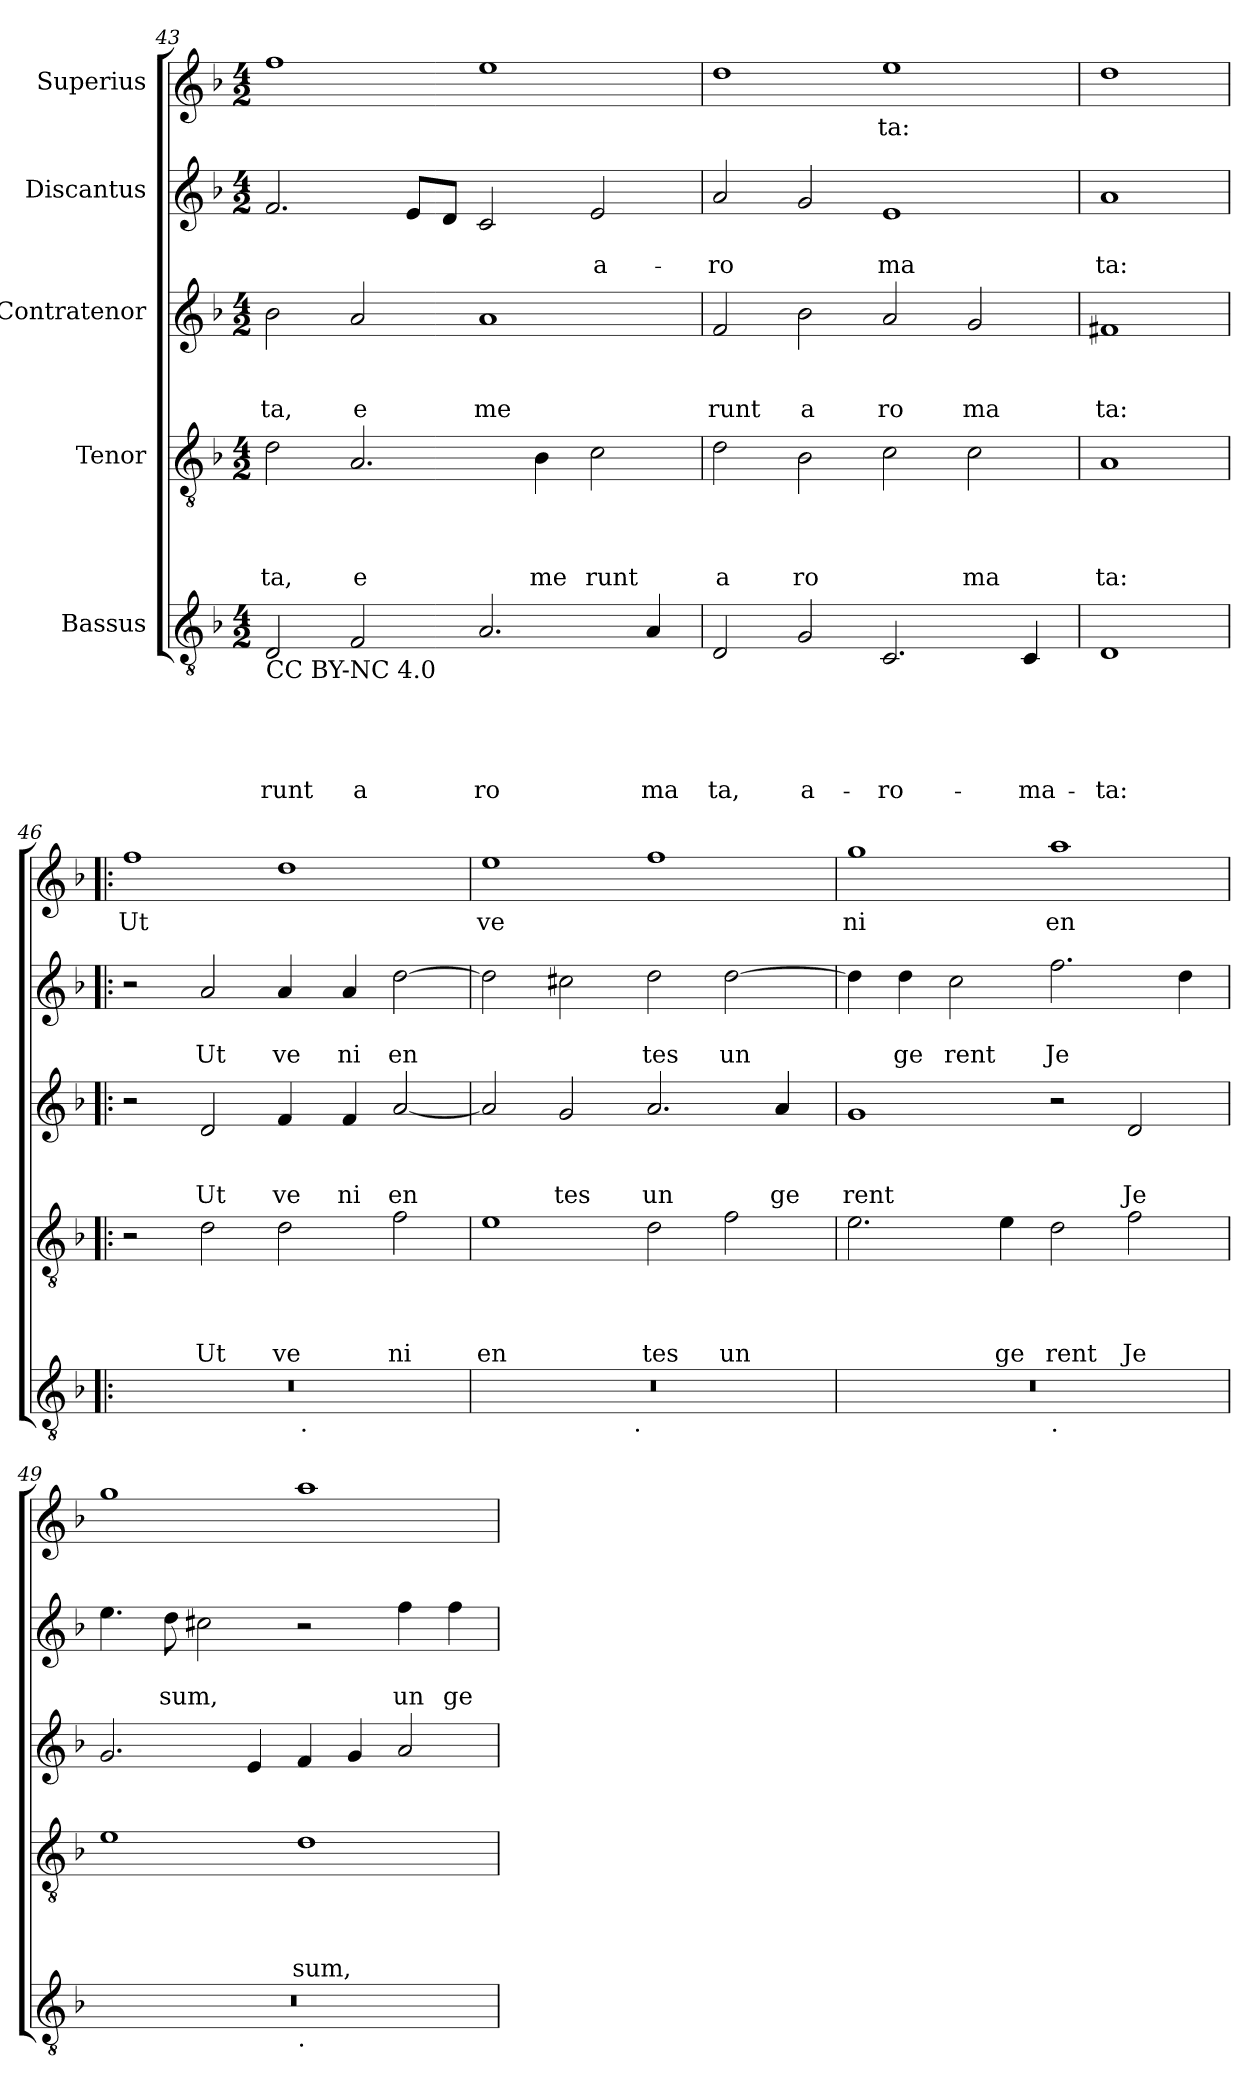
**kern	**text	**text	**text	**text	**text	**kern	**text	**text	**text	**text	**kern	**text	**text	**text	**kern	**text	**text	**kern	**text
*part5	*part5	*part5	*part5	*part5	*part5	*part4	*part4	*part4	*part4	*part4	*part3	*part3	*part3	*part3	*part2	*part2	*part2	*part1	*part1
*staff5	*staff5	*staff5	*staff5	*staff5	*staff5	*staff4	*staff4	*staff4	*staff4	*staff4	*staff3	*staff3	*staff3	*staff3	*staff2	*staff2	*staff2	*staff1	*staff1
*I"Bassus	*	*	*	*	*	*I"Tenor	*	*	*	*	*I"Contratenor	*	*	*	*I"Discantus	*	*	*I"Superius	*
*clefGv2	*	*	*	*	*	*clefGv2	*	*	*	*	*clefG2	*	*	*	*clefG2	*	*	*clefG2	*
*k[b-]	*	*	*	*	*	*k[b-]	*	*	*	*	*k[b-]	*	*	*	*k[b-]	*	*	*k[b-]	*
*F:	*	*	*	*	*	*F:	*	*	*	*	*F:	*	*	*	*F:	*	*	*F:	*
*M4/2	*	*	*	*	*	*M4/2	*	*	*	*	*M4/2	*	*	*	*M4/2	*	*	*M4/2	*
=43	=43	=43	=43	=43	=43	=43	=43	=43	=43	=43	=43	=43	=43	=43	=43	=43	=43	=43	=43
!LO:TX:b:t=CC BY-NC 4.0	!	!	!	!	!	!	!	!	!	!	!	!	!	!	!	!	!	!	!
!	!	!	!	!	!LO:LY:b	!	!	!	!	!LO:LY:b	!	!	!	!LO:LY:b	!	!	!	!	!
2D/	.	.	.	.	runt	2d\	.	.	.	ta,	2b-\	.	.	ta,	2.f/	.	.	1ff	.
!	!	!	!	!	!LO:LY:b	!	!	!	!	!LO:LY:b	!	!	!	!LO:LY:b	!	!	!	!	!
2F/	.	.	.	.	a	2.A/	.	.	.	e	2a/	.	.	e	.	.	.	.	.
.	.	.	.	.	.	.	.	.	.	.	.	.	.	.	8e/L	.	.	.	.
.	.	.	.	.	.	.	.	.	.	.	.	.	.	.	8d/J	.	.	.	.
!	!	!	!	!	!LO:LY:b	!	!	!	!	!	!	!	!	!LO:LY:b	!	!	!	!	!
2.A/	.	.	.	.	ro	.	.	.	.	.	1a	.	.	me	2c/	.	.	1ee	.
!	!	!	!	!	!	!	!	!	!	!LO:LY:b	!	!	!	!	!	!	!	!	!
.	.	.	.	.	.	4B-\	.	.	.	me	.	.	.	.	.	.	.	.	.
!	!	!	!	!	!	!	!	!	!	!LO:LY:b	!	!	!	!	!	!	!LO:LY:b	!	!
.	.	.	.	.	.	2c\	.	.	.	runt	.	.	.	.	2e/	.	a-	.	.
!	!	!	!	!	!LO:LY:b	!	!	!	!	!	!	!	!	!	!	!	!	!	!
4A/	.	.	.	.	ma	.	.	.	.	.	.	.	.	.	.	.	.	.	.
!!LO:PB:g=z
=44	=44	=44	=44	=44	=44	=44	=44	=44	=44	=44	=44	=44	=44	=44	=44	=44	=44	=44	=44
!	!	!	!	!	!LO:LY:b	!	!	!	!	!LO:LY:b	!	!	!	!LO:LY:b	!	!	!LO:LY:b	!	!
2D/	.	.	.	.	ta,	2d\	.	.	.	a	2f/	.	.	runt	2a/	.	-ro	1dd	.
!	!	!	!	!	!LO:LY:b	!	!	!	!	!LO:LY:b	!	!	!	!LO:LY:b	!	!	!	!	!
2G/	.	.	.	.	a-	2B-\	.	.	.	ro	2b-\	.	.	a	2g/	.	.	.	.
!	!	!	!	!	!LO:LY:b	!	!	!	!	!	!	!	!	!LO:LY:b	!	!	!LO:LY:b	!	!LO:LY:b
2.C/	.	.	.	.	-ro-	2c\	.	.	.	.	2a/	.	.	ro	1e	.	ma	1ee	-ta:
!	!	!	!	!	!	!	!	!	!	!LO:LY:b	!	!	!	!LO:LY:b	!	!	!	!	!
.	.	.	.	.	.	2c\	.	.	.	ma	2g/	.	.	ma	.	.	.	.	.
!	!	!	!	!	!LO:LY:b	!	!	!	!	!	!	!	!	!	!	!	!	!	!
4C/	.	.	.	.	-ma-	.	.	.	.	.	.	.	.	.	.	.	.	.	.
=45	=45	=45	=45	=45	=45	=45	=45	=45	=45	=45	=45	=45	=45	=45	=45	=45	=45	=45	=45
!	!	!	!	!	!LO:LY:b	!	!	!	!	!LO:LY:b	!	!	!	!LO:LY:b	!	!	!LO:LY:b	!	!
1D	.	.	.	.	-ta:	1A	.	.	.	ta:	1f#X	.	.	ta:	1a	.	ta:	1dd>	.
=46!|:	=46!|:	=46!|:	=46!|:	=46!|:	=46!|:	=46!|:	=46!|:	=46!|:	=46!|:	=46!|:	=46!|:	=46!|:	=46!|:	=46!|:	=46!|:	=46!|:	=46!|:	=46!|:	=46!|:
!	!	!	!	!	!	!	!	!	!	!	!	!	!	!	!	!	!	!	!LO:LY:b
*^	*	*	*	*	*	*	*	*	*	*	*	*	*	*	*	*	*	*	*
0r	1ryy	.	.	.	.	.	2r	.	.	.	.	2r	.	.	.	2r	.	.	1ff	Ut
!	!	!	!	!	!	!	!	!	!	!	!LO:LY:b	!	!	!	!LO:LY:b	!	!	!LO:LY:b	!	!
.	.	.	.	.	.	.	2d\	.	.	.	Ut	2d/	.	.	Ut	2a/	.	Ut	.	.
!	!	!	!	!	!	!	!	!	!	!	!LO:LY:b	!	!	!	!LO:LY:b	!	!	!LO:LY:b	!	!
.	16ryy	.	.	.	.	.	2d\	.	.	.	ve	4f/	.	.	ve	4a/	.	ve	1dd	.
!	!LO:TX:b:t=.	!	!	!	!	!	!	!	!	!	!	!	!	!	!	!	!	!	!	!
.	2...ryy	.	.	.	.	.	.	.	.	.	.	.	.	.	.	.	.	.	.	.
!	!	!	!	!	!	!	!	!	!	!	!	!	!	!	!LO:LY:b	!	!	!LO:LY:b	!	!
.	.	.	.	.	.	.	.	.	.	.	.	4f/	.	.	ni	4a/	.	ni	.	.
!	!	!	!	!	!	!	!	!	!	!	!LO:LY:b	!	!	!	!LO:LY:b	!	!	!LO:LY:b	!	!
.	.	.	.	.	.	.	2f\	.	.	.	ni	[<2a/	.	.	en	[>2dd\	.	en	.	.
=47	=47	=47	=47	=47	=47	=47	=47	=47	=47	=47	=47	=47	=47	=47	=47	=47	=47	=47	=47	=47
!	!	!	!	!	!	!	!	!	!	!	!LO:LY:b	!	!	!	!	!	!	!	!	!LO:LY:b
0r	2ryy	.	.	.	.	.	1e	.	.	.	en	2a/]	.	.	.	2dd\]	.	.	1ee	ve
!	!	!	!	!	!	!	!	!	!	!	!	!	!	!	!LO:LY:b	!	!	!	!	!
.	4...ryy	.	.	.	.	.	.	.	.	.	.	2g/	.	.	tes	2cc#X\	.	.	.	.
!	!LO:TX:b:t=.	!	!	!	!	!	!	!	!	!	!	!	!	!	!	!	!	!	!	!
.	1ryy	.	.	.	.	.	.	.	.	.	.	.	.	.	.	.	.	.	.	.
!	!	!	!	!	!	!	!	!	!	!	!LO:LY:b	!	!	!	!LO:LY:b	!	!	!LO:LY:b	!	!
.	.	.	.	.	.	.	2d\	.	.	.	tes	2.a/	.	.	un	2dd\	.	tes	1ff	.
!	!	!	!	!	!	!	!	!	!	!	!LO:LY:b	!	!	!	!	!	!	!LO:LY:b	!	!
.	.	.	.	.	.	.	2f\	.	.	.	un	.	.	.	.	[>2dd\	.	un	.	.
!	!	!	!	!	!	!	!	!	!	!	!	!	!	!	!LO:LY:b	!	!	!	!	!
.	.	.	.	.	.	.	.	.	.	.	.	4a/	.	.	ge	.	.	.	.	.
.	32ryy	.	.	.	.	.	.	.	.	.	.	.	.	.	.	.	.	.	.	.
=48	=48	=48	=48	=48	=48	=48	=48	=48	=48	=48	=48	=48	=48	=48	=48	=48	=48	=48	=48	=48
!	!	!	!	!	!	!	!	!	!	!	!	!	!	!	!LO:LY:b	!	!	!	!	!LO:LY:b
0r	1ryy	.	.	.	.	.	2.e\	.	.	.	.	1g	.	.	rent	4dd\]	.	.	1gg	ni
!	!	!	!	!	!	!	!	!	!	!	!	!	!	!	!	!	!	!LO:LY:b	!	!
.	.	.	.	.	.	.	.	.	.	.	.	.	.	.	.	4dd\	.	ge	.	.
!	!	!	!	!	!	!	!	!	!	!	!	!	!	!	!	!	!	!LO:LY:b	!	!
.	.	.	.	.	.	.	.	.	.	.	.	.	.	.	.	2cc\	.	rent	.	.
!	!	!	!	!	!	!	!	!	!	!	!LO:LY:b	!	!	!	!	!	!	!	!	!
.	.	.	.	.	.	.	4e\	.	.	.	ge	.	.	.	.	.	.	.	.	.
!	!LO:TX:b:t=.	!	!	!	!	!	!	!	!	!	!	!	!	!	!	!	!	!	!	!
!	!	!	!	!	!	!	!	!	!	!	!LO:LY:b	!	!	!	!	!	!	!LO:LY:b	!	!LO:LY:b
.	1ryy	.	.	.	.	.	2d\	.	.	.	rent	2r	.	.	.	2.ff\	.	Je	1aa	en
!	!	!	!	!	!	!	!	!	!	!	!LO:LY:b	!	!	!	!LO:LY:b	!	!	!	!	!
.	.	.	.	.	.	.	2f\	.	.	.	Je	2d/	.	.	Je	.	.	.	.	.
.	.	.	.	.	.	.	.	.	.	.	.	.	.	.	.	4dd\	.	.	.	.
=49	=49	=49	=49	=49	=49	=49	=49	=49	=49	=49	=49	=49	=49	=49	=49	=49	=49	=49	=49	=49
0r	1ryy	.	.	.	.	.	1e	.	.	.	.	2.g/	.	.	.	4.ee\	.	.	1gg	.
!	!	!	!	!	!	!	!	!	!	!	!	!	!	!	!	!	!	!LO:LY:b	!	!
.	.	.	.	.	.	.	.	.	.	.	.	.	.	.	.	8dd\	.	sum,	.	.
.	.	.	.	.	.	.	.	.	.	.	.	.	.	.	.	2cc#X\	.	.	.	.
.	.	.	.	.	.	.	.	.	.	.	.	4e/	.	.	.	.	.	.	.	.
!	!LO:TX:b:t=.	!	!	!	!	!	!	!	!	!	!	!	!	!	!	!	!	!	!	!
!	!	!	!	!	!	!	!	!	!	!	!LO:LY:b	!	!	!	!	!	!	!	!	!
.	1ryy	.	.	.	.	.	1d	.	.	.	sum,	4f/	.	.	.	2r	.	.	1aa	.
.	.	.	.	.	.	.	.	.	.	.	.	4g/	.	.	.	.	.	.	.	.
!	!	!	!	!	!	!	!	!	!	!	!	!	!	!	!	!	!	!LO:LY:b	!	!
.	.	.	.	.	.	.	.	.	.	.	.	2a/	.	.	.	4ff\	.	un	.	.
!	!	!	!	!	!	!	!	!	!	!	!	!	!	!	!	!	!	!LO:LY:b	!	!
.	.	.	.	.	.	.	.	.	.	.	.	.	.	.	.	4ff\	.	ge	.	.
*v	*v	*	*	*	*	*	*	*	*	*	*	*	*	*	*	*	*	*	*	*
=	=	=	=	=	=	=	=	=	=	=	=	=	=	=	=	=	=	=	=
*-	*-	*-	*-	*-	*-	*-	*-	*-	*-	*-	*-	*-	*-	*-	*-	*-	*-	*-	*-
